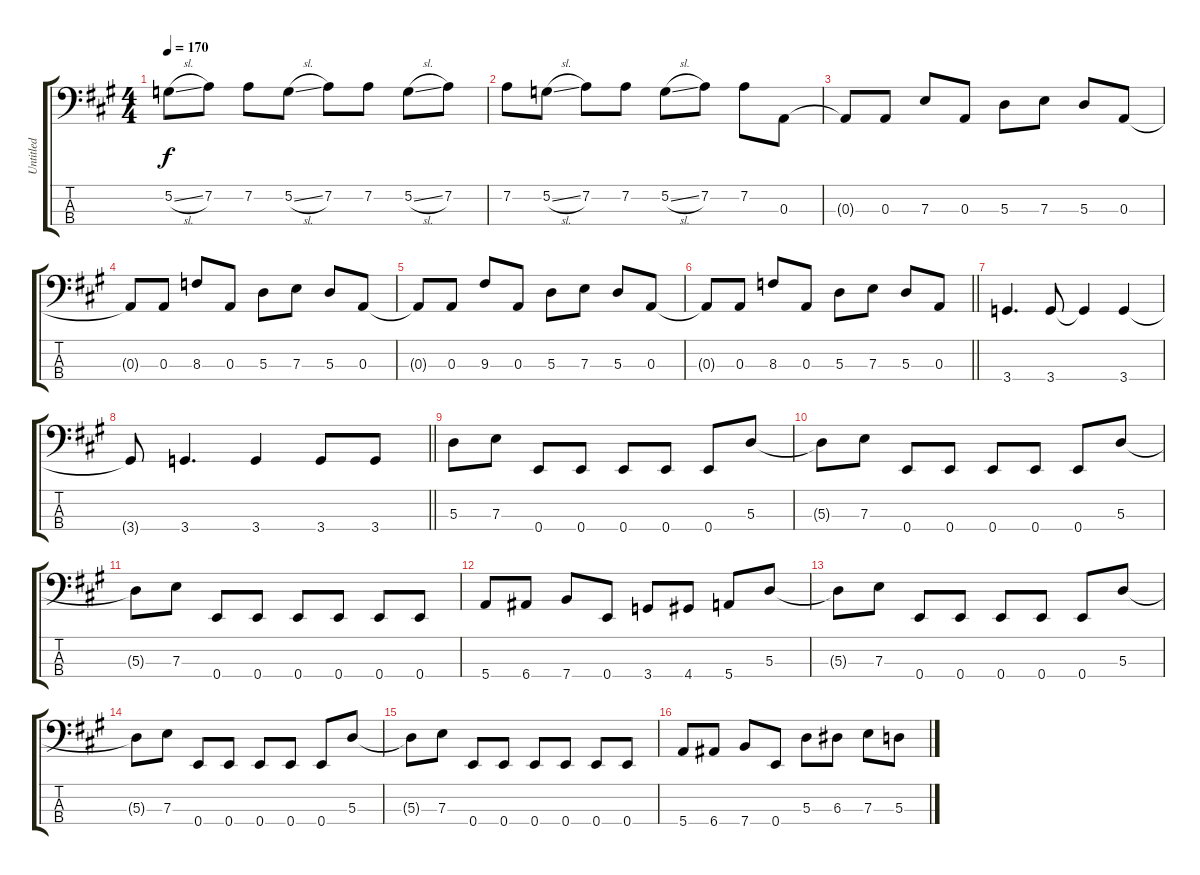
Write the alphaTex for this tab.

\track ("Untitled" "Untitled") {instrument electricbassfinger}
\staff {score tabs}
\tuning (G2 D2 A1 E1) {hide}
\ts (4 4)
\tempo 170
\clef f4
\ks a
5.2{sl}.8{dy f} 7.2.8 7.2.8 5.2{sl}.8 7.2.8 7.2.8 5.2{sl}.8 7.2.8 |
7.2.8 5.2{sl}.8 7.2.8 7.2.8 5.2{sl}.8 7.2.8 7.2.8 0.3.8 |
0.3{t}.8 0.3.8 7.3.8 0.3.8 5.3.8 7.3.8 5.3.8 0.3.8 |
0.3{t}.8 0.3.8 8.3.8 0.3.8 5.3.8 7.3.8 5.3.8 0.3.8 |
0.3{t}.8 0.3.8 9.3.8 0.3.8 5.3.8 7.3.8 5.3.8 0.3.8 |
\barLineRight lightlight
0.3{t}.8 0.3.8 8.3.8 0.3.8 5.3.8 7.3.8 5.3.8 0.3.8 |
3.4.4{d} 3.4.8 3.4{t}.4 3.4.4 |
\barLineRight lightlight
3.4{t}.8 3.4.4{d} 3.4.4 3.4.8 3.4.8 |
\section ("" " ")
5.3.8 7.3.8 0.4.8 0.4.8 0.4.8 0.4.8 0.4.8 5.3.8 |
5.3{t}.8 7.3.8 0.4.8 0.4.8 0.4.8 0.4.8 0.4.8 5.3.8 |
5.3{t}.8 7.3.8 0.4.8 0.4.8 0.4.8 0.4.8 0.4.8 0.4.8 |
5.4.8 6.4.8 7.4.8 0.4.8 3.4.8 4.4.8 5.4.8 5.3.8 |
5.3{t}.8 7.3.8 0.4.8 0.4.8 0.4.8 0.4.8 0.4.8 5.3.8 |
5.3{t}.8 7.3.8 0.4.8 0.4.8 0.4.8 0.4.8 0.4.8 5.3.8 |
5.3{t}.8 7.3.8 0.4.8 0.4.8 0.4.8 0.4.8 0.4.8 0.4.8 |
5.4.8 6.4.8 7.4.8 0.4.8 5.3.8 6.3.8 7.3.8 5.3.8
